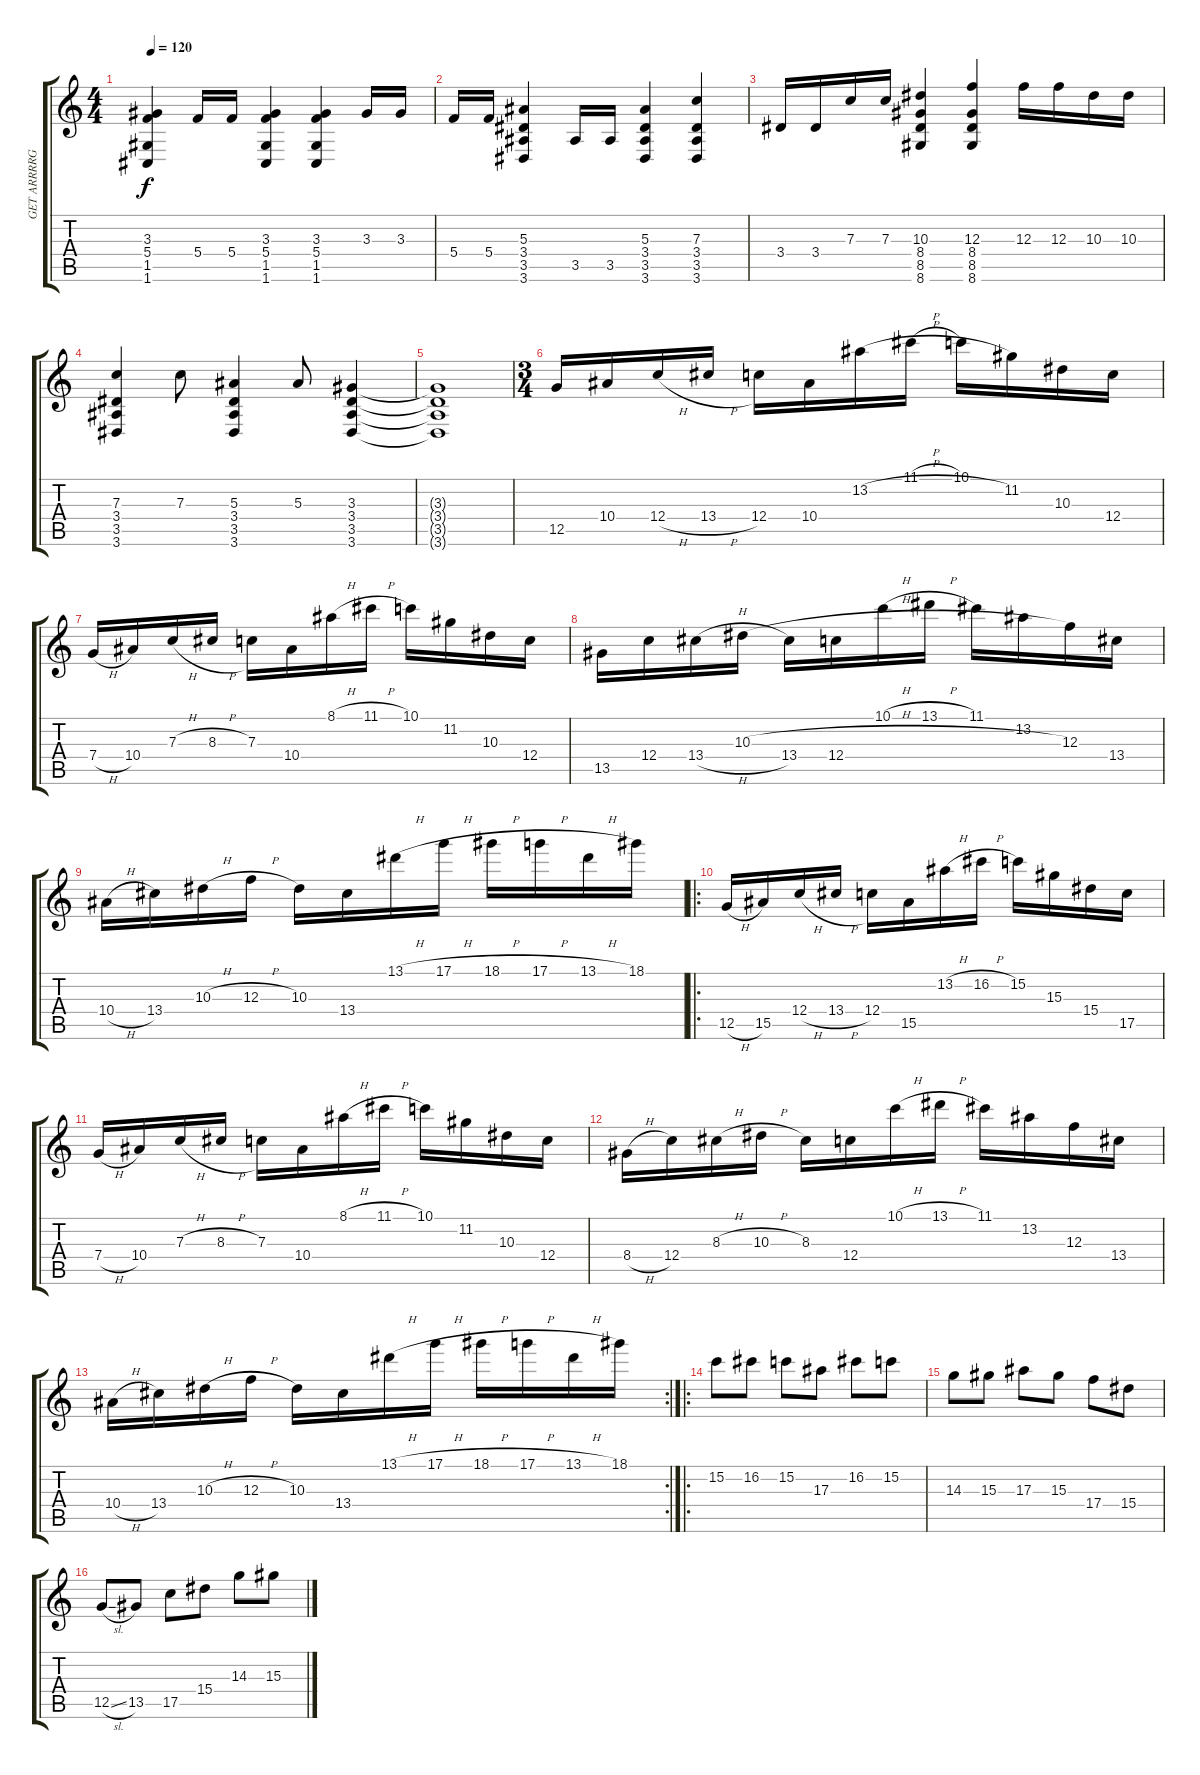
\track ("GET ARRRRGH 1" "GET ARRRRG") {instrument distortionguitar}
\staff {score tabs}
\tuning (D4 A3 F3 C3 G2 C2) {hide}
\ts (4 4)
\tempo 120
\clef g2
\ks c
(3.3 5.4 1.5 1.6).4{dy f} 5.4.16 5.4.16 (3.3 5.4 1.5 1.6).4 (3.3 5.4 1.5 1.6).4 3.3.16 3.3.16 |
5.4.16 5.4.16 (5.3 3.4 3.5 3.6).4 3.5.16 3.5.16 (5.3 3.4 3.5 3.6).4 (7.3 3.4 3.5 3.6).4 |
3.4.16 3.4.16 7.3.16 7.3.16 (10.3 8.4 8.5 8.6).4 (12.3 8.4 8.5 8.6).4 12.3.16 12.3.16 10.3.16 10.3.16 |
(7.3 3.4 3.5 3.6).4 7.3.8 (5.3 3.4 3.5 3.6).4 5.3.8 (3.3 3.4 3.5 3.6).4 |
(3.3{t} 3.4{t} 3.5{t} 3.6{t}).1 |
\ts (3 4)
12.5.16 10.4.16 12.4{h}.16 13.4{h}.16 12.4.16 10.4.16 13.2{h}.16 11.1{h}.16 10.1.16 11.2.16 10.3.16 12.4.16 |
7.4{h}.16 10.4.16 7.3{h}.16 8.3{h}.16 7.3.16 10.4.16 8.1{h}.16 11.1{h}.16 10.1.16 11.2.16 10.3.16 12.4.16 |
13.5.16 12.4.16 13.4{h}.16 10.3{h}.16 13.4.16 12.4.16 10.1{h}.16 13.1{h}.16 11.1.16 13.2.16 12.3.16 13.4.16 |
10.4{h}.16 13.4.16 10.3{h}.16 12.3{h}.16 10.3.16 13.4.16 13.1{h}.16 17.1{h}.16 18.1{h}.16 17.1{h}.16 13.1{h}.16 18.1.16 |
\ro
12.5{h}.16 15.5.16 12.4{h}.16 13.4{h}.16 12.4.16 15.5.16 13.2{h}.16 16.2{h}.16 15.2.16 15.3.16 15.4.16 17.5.16 |
7.4{h}.16 10.4.16 7.3{h}.16 8.3{h}.16 7.3.16 10.4.16 8.1{h}.16 11.1{h}.16 10.1.16 11.2.16 10.3.16 12.4.16 |
8.4{h}.16 12.4.16 8.3{h}.16 10.3{h}.16 8.3.16 12.4.16 10.1{h}.16 13.1{h}.16 11.1.16 13.2.16 12.3.16 13.4.16 |
\rc 2
10.4{h}.16 13.4.16 10.3{h}.16 12.3{h}.16 10.3.16 13.4.16 13.1{h}.16 17.1{h}.16 18.1{h}.16 17.1{h}.16 13.1{h}.16 18.1.16 |
\ro
15.2.8 16.2.8 15.2.8 17.3.8 16.2.8 15.2.8 |
14.3.8 15.3.8 17.3.8 15.3.8 17.4.8 15.4.8 |
12.5{sl}.8 13.5.8 17.5.8 15.4.8 14.3.8 15.3.8
